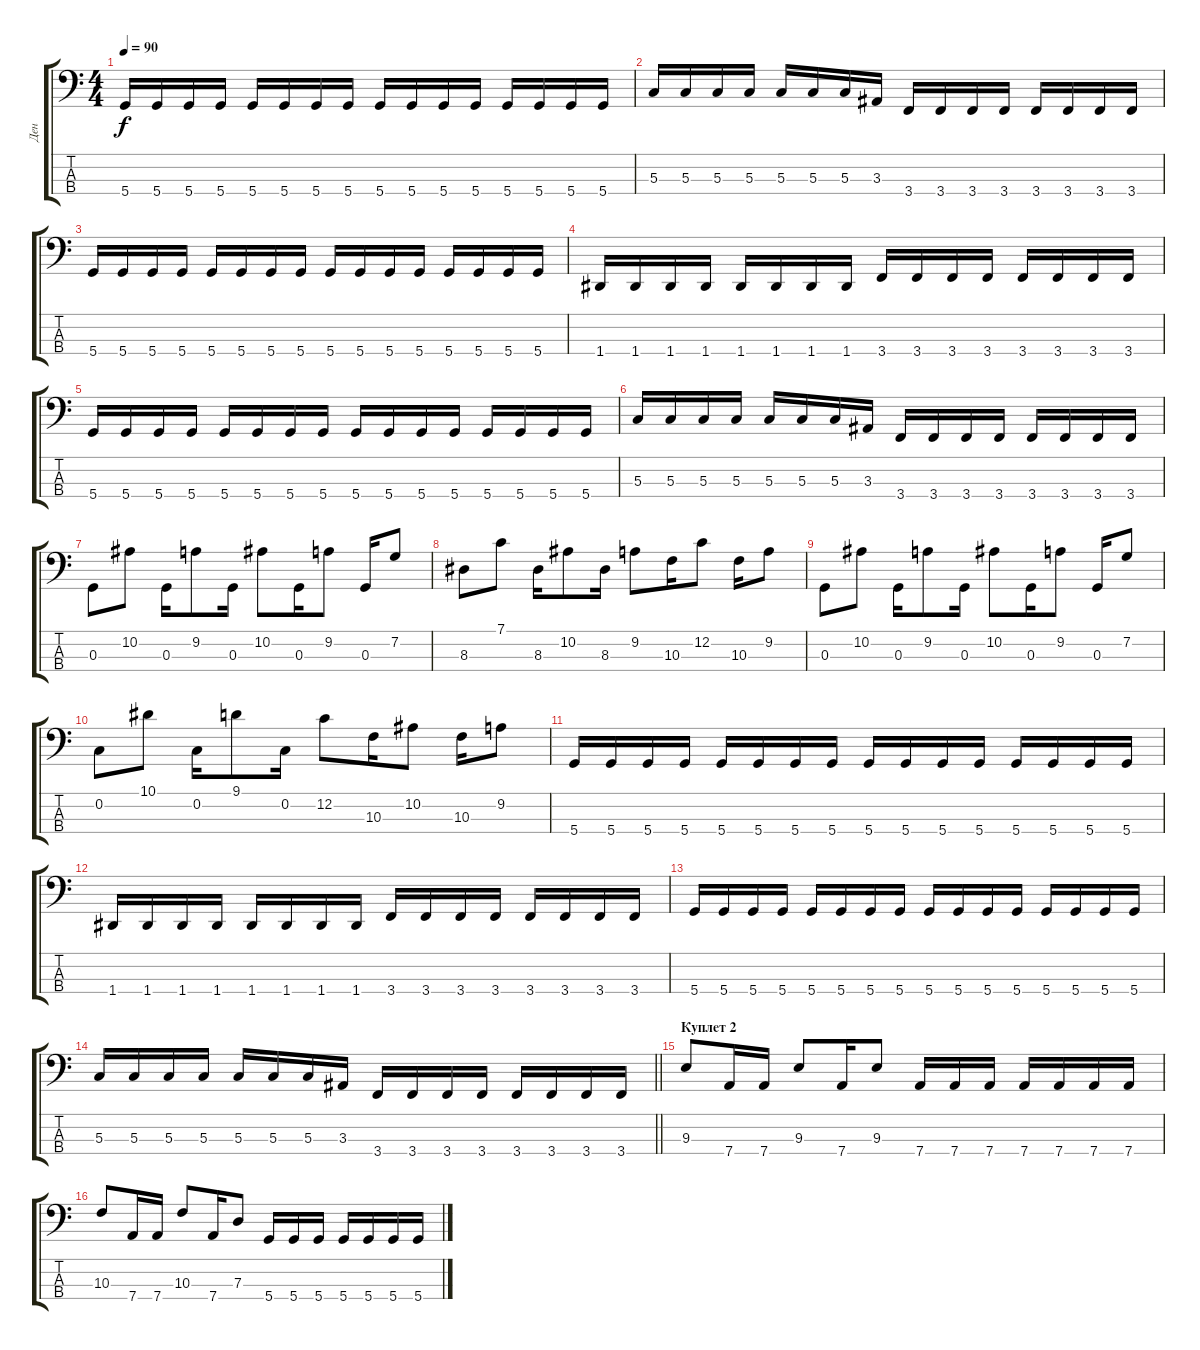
\track ("Ден" "Ден") {instrument electricbassfinger}
\staff {score tabs}
\tuning (F2 C2 G1 D1) {hide}
\ts (4 4)
\tempo 90
\clef f4
\ks c
5.4.16{dy f} 5.4.16 5.4.16 5.4.16 5.4.16 5.4.16 5.4.16 5.4.16 5.4.16 5.4.16 5.4.16 5.4.16 5.4.16 5.4.16 5.4.16 5.4.16 |
5.3.16 5.3.16 5.3.16 5.3.16 5.3.16 5.3.16 5.3.16 3.3.16 3.4.16 3.4.16 3.4.16 3.4.16 3.4.16 3.4.16 3.4.16 3.4.16 |
5.4.16 5.4.16 5.4.16 5.4.16 5.4.16 5.4.16 5.4.16 5.4.16 5.4.16 5.4.16 5.4.16 5.4.16 5.4.16 5.4.16 5.4.16 5.4.16 |
1.4.16 1.4.16 1.4.16 1.4.16 1.4.16 1.4.16 1.4.16 1.4.16 3.4.16 3.4.16 3.4.16 3.4.16 3.4.16 3.4.16 3.4.16 3.4.16 |
5.4.16 5.4.16 5.4.16 5.4.16 5.4.16 5.4.16 5.4.16 5.4.16 5.4.16 5.4.16 5.4.16 5.4.16 5.4.16 5.4.16 5.4.16 5.4.16 |
5.3.16 5.3.16 5.3.16 5.3.16 5.3.16 5.3.16 5.3.16 3.3.16 3.4.16 3.4.16 3.4.16 3.4.16 3.4.16 3.4.16 3.4.16 3.4.16 |
0.3.8 10.2.8 0.3.16 9.2.8 0.3.16 10.2.8 0.3.16 9.2.8 0.3.16 7.2.8 |
8.3.8 7.1.8 8.3.16 10.2.8 8.3.16 9.2.8 10.3.16 12.2.8 10.3.16 9.2.8 |
0.3.8 10.2.8 0.3.16 9.2.8 0.3.16 10.2.8 0.3.16 9.2.8 0.3.16 7.2.8 |
0.2.8 10.1.8 0.2.16 9.1.8 0.2.16 12.2.8 10.3.16 10.2.8 10.3.16 9.2.8 |
5.4.16 5.4.16 5.4.16 5.4.16 5.4.16 5.4.16 5.4.16 5.4.16 5.4.16 5.4.16 5.4.16 5.4.16 5.4.16 5.4.16 5.4.16 5.4.16 |
1.4.16 1.4.16 1.4.16 1.4.16 1.4.16 1.4.16 1.4.16 1.4.16 3.4.16 3.4.16 3.4.16 3.4.16 3.4.16 3.4.16 3.4.16 3.4.16 |
5.4.16 5.4.16 5.4.16 5.4.16 5.4.16 5.4.16 5.4.16 5.4.16 5.4.16 5.4.16 5.4.16 5.4.16 5.4.16 5.4.16 5.4.16 5.4.16 |
\barLineRight lightlight
5.3.16 5.3.16 5.3.16 5.3.16 5.3.16 5.3.16 5.3.16 3.3.16 3.4.16 3.4.16 3.4.16 3.4.16 3.4.16 3.4.16 3.4.16 3.4.16 |
\section ("" "Куплет 2")
9.3.8 7.4.16 7.4.16 9.3.8 7.4.16 9.3.8 7.4.16 7.4.16 7.4.16 7.4.16 7.4.16 7.4.16 7.4.16 |
10.3.8 7.4.16 7.4.16 10.3.8 7.4.16 7.3.8 5.4.16 5.4.16 5.4.16 5.4.16 5.4.16 5.4.16 5.4.16
